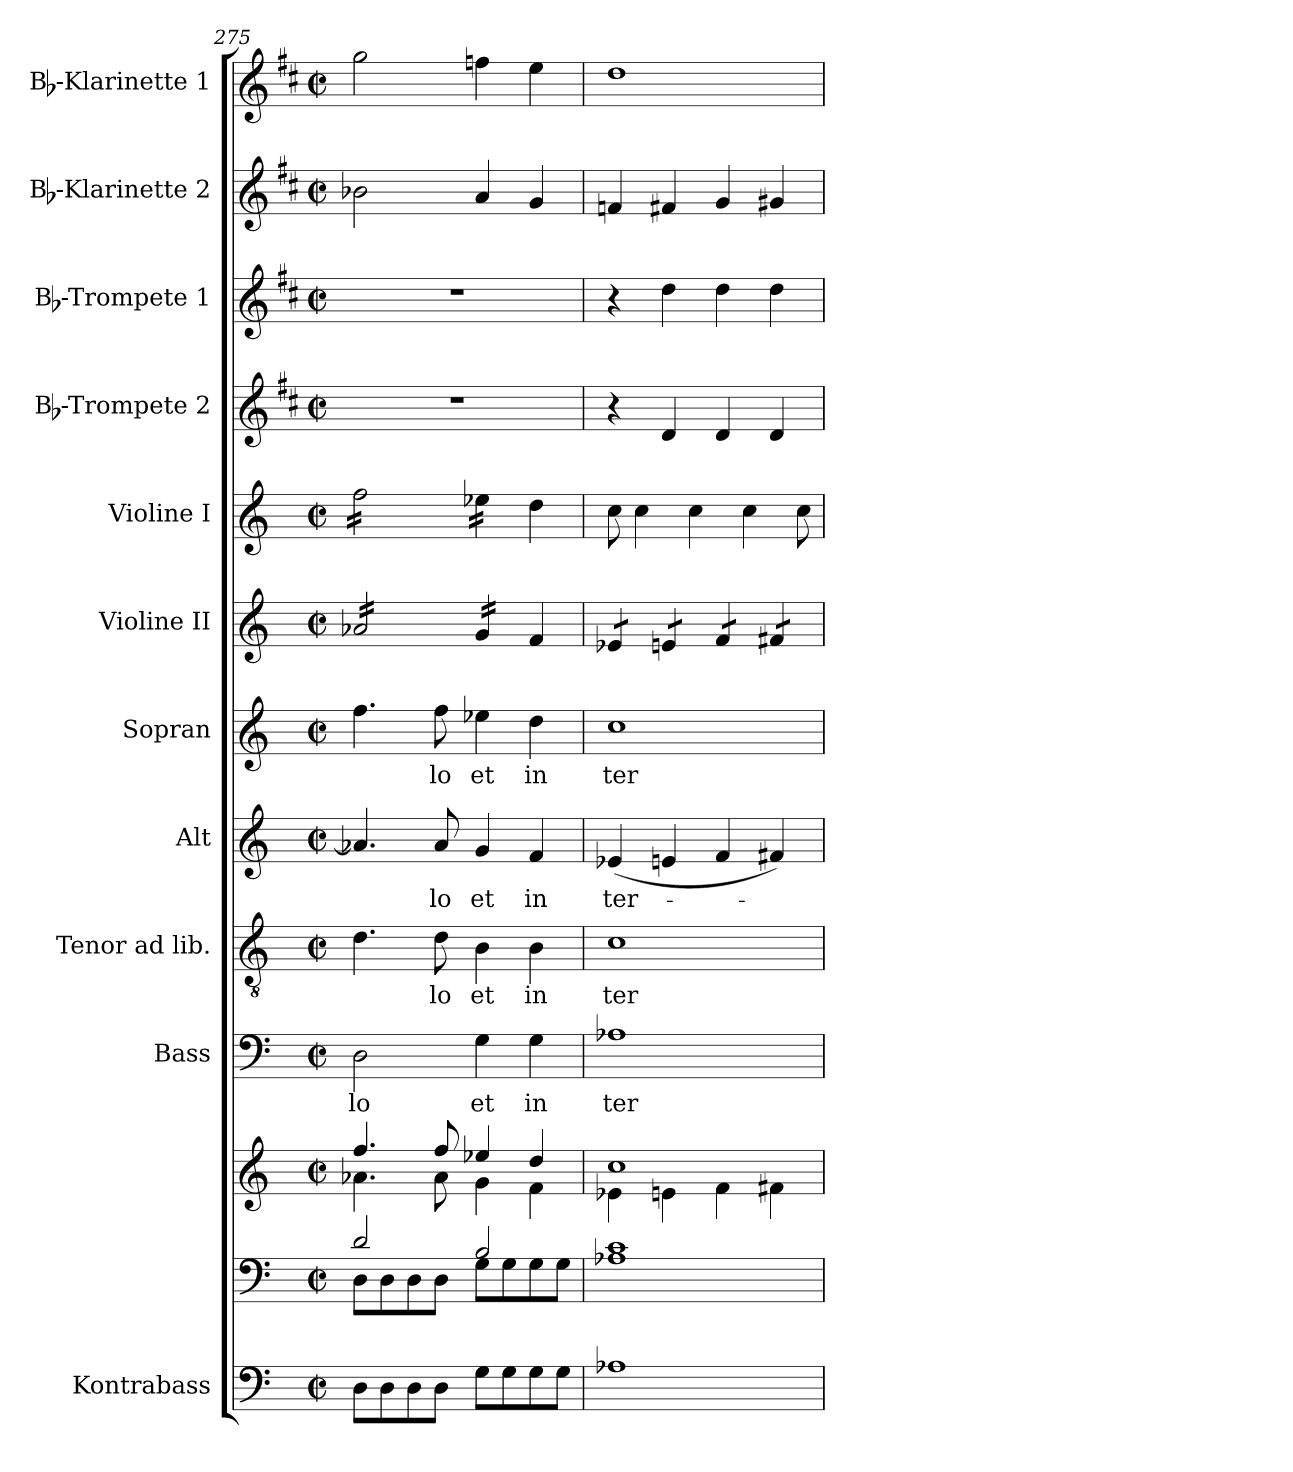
**kern	**kern	**kern	**kern	**text	**kern	**text	**kern	**text	**kern	**text	**kern	**kern	**kern	**kern	**kern	**kern
*part12	*part11	*part11	*part10	*part10	*part9	*part9	*part8	*part8	*part7	*part7	*part6	*part5	*part4	*part3	*part2	*part1
*staff13	*staff12	*staff11	*staff10	*staff10	*staff9	*staff9	*staff8	*staff8	*staff7	*staff7	*staff6	*staff5	*staff4	*staff3	*staff2	*staff1
*I"Kontrabass	*	*	*I"Bass	*	*I"Tenor ad lib.	*	*I"Alt	*	*I"Sopran	*	*I"Violine II	*I"Violine I	*I"Bb-Trompete 2	*I"Bb-Trompete 1	*I"Bb-Klarinette 2	*I"Bb-Klarinette 1
*I'Kb.	*	*	*I'B.	*	*I'T.	*	*I'A.	*	*I'S.	*	*I'Vl. II	*I'Vl. I	*I'Bb Trp. 2	*I'Bb Trp. 1	*I'Bb Kl. 2	*I'Bb Kl. 1
*clefF4	*clefF4	*clefG2	*clefF4	*	*clefGv2	*	*clefG2	*	*clefG2	*	*clefG2	*clefG2	*clefG2	*clefG2	*clefG2	*clefG2
*ITrd7c12	*	*	*	*	*	*	*	*	*	*	*	*	*ITrd1c2	*ITrd1c2	*ITrd1c2	*ITrd1c2
*k[]	*k[]	*k[]	*k[]	*	*k[]	*	*k[]	*	*k[]	*	*k[]	*k[]	*k[]	*k[]	*k[]	*k[]
*C:	*C:	*C:	*C:	*	*C:	*	*C:	*	*C:	*	*C:	*C:	*C:	*C:	*C:	*C:
*M2/2	*M2/2	*M2/2	*M2/2	*	*M2/2	*	*M2/2	*	*M2/2	*	*M2/2	*M2/2	*M2/2	*M2/2	*M2/2	*M2/2
*met(c|)	*met(c|)	*met(c|)	*met(c|)	*	*met(c|)	*	*met(c|)	*	*met(c|)	*	*met(c|)	*met(c|)	*met(c|)	*met(c|)	*met(c|)	*met(c|)
=275	=275	=275	=275	=275	=275	=275	=275	=275	=275	=275	=275	=275	=275	=275	=275	=275
*	*^	*^	*	*	*	*	*	*	*	*	*	*	*	*	*	*
!	!	!	!	!	!	!LO:LY:b	!	!	!	!	!	!	!	!	!	!	!	!
*	*	*	*	*	*	*	*	*	*	*	*	*	*tremolo	*	*	*	*	*
*	*	*	*	*	*	*	*	*	*	*	*	*	*	*tremolo	*	*	*	*
8DD\L	2d/	8D\L	4.ff/	4.a-X\	2D\	-lo	4.d\	.	4.a-X/]	.	4.ff\	.	16a-X/LL	16ff\LL	1r	1r	2a-X\	2ff\
.	.	.	.	.	.	.	.	.	.	.	.	.	16a-X/	16ff\	.	.	.	.
8DD\	.	8D\	.	.	.	.	.	.	.	.	.	.	16a-X/	16ff\	.	.	.	.
.	.	.	.	.	.	.	.	.	.	.	.	.	16a-X/	16ff\	.	.	.	.
8DD\	.	8D\	.	.	.	.	.	.	.	.	.	.	16a-X/	16ff\	.	.	.	.
.	.	.	.	.	.	.	.	.	.	.	.	.	16a-X/	16ff\	.	.	.	.
!	!	!	!	!	!	!	!	!LO:LY:b	!	!LO:LY:b	!	!LO:LY:b	!	!	!	!	!	!
8DD\J	.	8D\J	8ff/	8a-\	.	.	8d\	-lo	8a-/	-lo	8ff\	-lo	16a-X/	16ff\	.	.	.	.
.	.	.	.	.	.	.	.	.	.	.	.	.	16a-X/JJ	16ff\JJ	.	.	.	.
!	!	!	!	!	!	!LO:LY:b	!	!LO:LY:b	!	!LO:LY:b	!	!LO:LY:b	!	!	!	!	!	!
8GG\L	2B/	8G\L	4ee-X/	4g\	4G\	et	4B\	et	4g/	et	4ee-X\	et	16g/LL	16ee-X\LL	.	.	4g/	4ee-X\
.	.	.	.	.	.	.	.	.	.	.	.	.	16g/	16ee-X\	.	.	.	.
8GG\	.	8G\	.	.	.	.	.	.	.	.	.	.	16g/	16ee-X\	.	.	.	.
.	.	.	.	.	.	.	.	.	.	.	.	.	16g/JJ	16ee-X\JJ	.	.	.	.
*	*	*	*	*	*	*	*	*	*	*	*	*	*	*Xtremolo	*	*	*	*
*	*	*	*	*	*	*	*	*	*	*	*	*	*Xtremolo	*	*	*	*	*
!	!	!	!	!	!	!LO:LY:b	!	!LO:LY:b	!	!LO:LY:b	!	!LO:LY:b	!	!	!	!	!	!
8GG\	.	8G\	4dd/	4f\	4G\	in	4B\	in	4f/	in	4dd\	in	4f/	4dd\	.	.	4f/	4dd\
8GG\J	.	8G\J	.	.	.	.	.	.	.	.	.	.	.	.	.	.	.	.
=276	=276	=276	=276	=276	=276	=276	=276	=276	=276	=276	=276	=276	=276	=276	=276	=276	=276	=276
!	!	!	!	!	!	!LO:LY:b	!	!LO:LY:b	!	!LO:LY:b	!	!LO:LY:b	!	!	!	!	!	!
*	*	*	*	*	*	*	*	*	*	*	*	*	*tremolo	*	*	*	*	*
1AA-X	1c	1A-X	1cc	4e-X\	1A-X	ter-	1c	ter-	(<4e-X/	ter-	1cc	ter-	8e-X/L	8cc\	4r	4r	4e-X/	1cc
.	.	.	.	.	.	.	.	.	.	.	.	.	8e-X/J	4cc\	.	.	.	.
.	.	.	.	4en\	.	.	.	.	4en/	.	.	.	8en/L	.	4c/	4cc\	4en/	.
.	.	.	.	.	.	.	.	.	.	.	.	.	8en/J	4cc\	.	.	.	.
.	.	.	.	4f\	.	.	.	.	4f/	.	.	.	8f/L	.	4c/	4cc\	4f/	.
.	.	.	.	.	.	.	.	.	.	.	.	.	8f/J	4cc\	.	.	.	.
.	.	.	.	4f#X\	.	.	.	.	4f#X/)	.	.	.	8f#X/L	.	4c/	4cc\	4f#X/	.
.	.	.	.	.	.	.	.	.	.	.	.	.	8f#X/J	8cc\	.	.	.	.
*	*	*	*	*	*	*	*	*	*	*	*	*	*Xtremolo	*	*	*	*	*
*	*v	*v	*	*	*	*	*	*	*	*	*	*	*	*	*	*	*	*
*	*	*v	*v	*	*	*	*	*	*	*	*	*	*	*	*	*	*
=	=	=	=	=	=	=	=	=	=	=	=	=	=	=	=	=
*-	*-	*-	*-	*-	*-	*-	*-	*-	*-	*-	*-	*-	*-	*-	*-	*-
